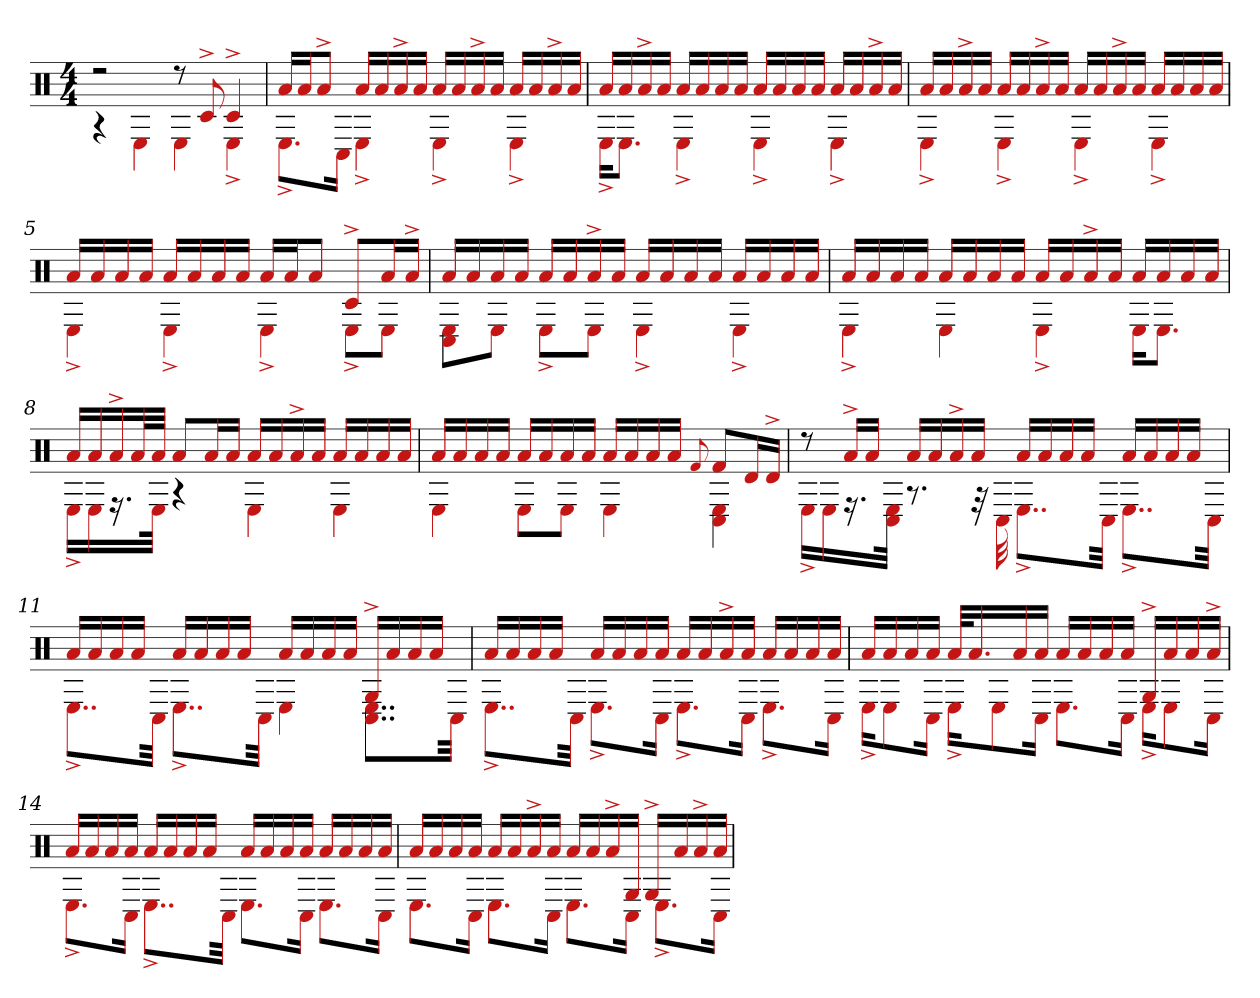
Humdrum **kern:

**kern
*part1
*staff1
*clefX
*k[]
*M4/4
=1
*^
2r	4r
.	4E
8r	4E
8c#^	.
4c#^	4E^
=2	=2
16aLL	8.E^L
16aJ	.
8a^J	.
.	16C#Jk
16aLL	4E^
16a	.
16a^	.
16aJJ	.
16aLL	4E^
16a	.
16a^	.
16aJJ	.
16aLL	4E^
16a	.
16a^	.
16aJJ	.
=3	=3
16aLL	16E^KL
16a	8.EJ
16a^	.
16aJJ	.
16aLL	4E^
16a	.
16a	.
16aJJ	.
16aLL	4E^
16a	.
16a	.
16aJJ	.
16aLL	4E^
16a	.
16a^	.
16aJJ	.
=4	=4
16aLL	4E^
16a	.
16a^	.
16aJJ	.
16aLL	4E^
16a	.
16a^	.
16aJJ	.
16aLL	4E^
16a	.
16a^	.
16aJJ	.
16aLL	4E^
16a	.
16a	.
16aJJ	.
=5	=5
16aLL	4E^
16a	.
16a	.
16aJJ	.
16aLL	4E^
16a	.
16a	.
16aJJ	.
16aLL	4E^
16aJ	.
8aJ	.
8c#^L	8E^L
16aL	8EJ
16a^JJ	.
=6	=6
16aLL	8C# 8EL
16a	.
16a	8EJ
16aJJ	.
16aLL	8E^L
16a	.
16a^	8EJ
16aJJ	.
16aLL	4E^
16a	.
16a	.
16aJJ	.
16aLL	4E^
16a	.
16a	.
16aJJ	.
=7	=7
16aLL	4E^
16a	.
16a	.
16aJJ	.
16aLL	4E
16a	.
16a	.
16aJJ	.
16aLL	4E^
16a	.
16a^	.
16aJJ	.
16aLL	16EKL
16a	8.EJ
16a	.
16aJJ	.
=8	=8
16aLL	16E^LL
16a	16E
16a^	16.r
32aL	.
32aJJJ	32EJJk
8aL	4r
16aL	.
16aJJ	.
16aLL	4E
16a	.
16a^	.
16aJJ	.
16aLL	4E
16a	.
16a	.
16aJJ	.
=9	=9
16aLL	4E
16a	.
16a	.
16aJJ	.
16aLL	8EL
16a	.
16a	8EJ
16aJJ	.
16aLL	4E
16a	.
16a	.
16aJJ	.
8qqf#	.
8f#L	4C# 4E
16dL	.
16d^JJ	.
=10	=10
8r	16E^LL
.	16E
16a^LL	16.r
16aJJ	.
.	32C# 32EJJk
16aLL	8.r
16a	.
16a^	.
16aJJ	32r
.	32C#
16aLL	8..E^L
16a	.
16a	.
16aJJ	.
.	32C#Jkk
16aLL	8..E^L
16a	.
16a	.
16aJJ	.
.	32C#Jkk
=11	=11
16aLL	8..E^L
16a	.
16a	.
16aJJ	.
.	32C#Jkk
16aLL	8..E^L
16a	.
16a	.
16aJJ	.
.	32C#Jkk
16aLL	4E
16a	.
16a	.
16aJJ	.
16G^LL	8..C# 8..EL
16a	.
16a	.
16aJJ	.
.	32C#Jkk
=12	=12
16aLL	8..E^L
16a	.
16a	.
16aJJ	.
.	32C#Jkk
16aLL	8.E^L
16a	.
16a	.
16aJJ	16C#Jk
16aLL	8.E^L
16a	.
16a^	.
16aJJ	16C#Jk
16aLL	8.E^L
16a	.
16a	.
16aJJ	16C#Jk
=13	=13
16aLL	16E^KL
16a	8E
16a	.
16aJJ	16C#Jk
32aKLL	16E^KL
16.a	.
.	8E
16a	.
16aJJ	16C#Jk
16aLL	8.EL
16a	.
16a	.
16aJJ	16C#Jk
16G^LL	16E^KL
16a	8E
16a	.
16a^JJ	16C#Jk
=14	=14
16aLL	8.E^L
16a	.
16a	.
16aJJ	16C#Jk
16aLL	8..E^L
16a	.
16a	.
16aJJ	.
.	32C#Jkk
16aLL	8.EL
16a	.
16a	.
16aJJ	16C#Jk
16aLL	8.EL
16a	.
16a	.
16aJJ	16C#Jk
=15	=15
16aLL	8.EL
16a	.
16a	.
16aJJ	16C#Jk
16aLL	8.EL
16a	.
16a^	.
16aJJ	16C#Jk
16aLL	8.EL
16a	.
16a^	.
16GJJ	16C#Jk
16G^LL	8.E^L
16a	.
16a^	.
16aJJ	16C#Jk
*v	*v
=
*-
